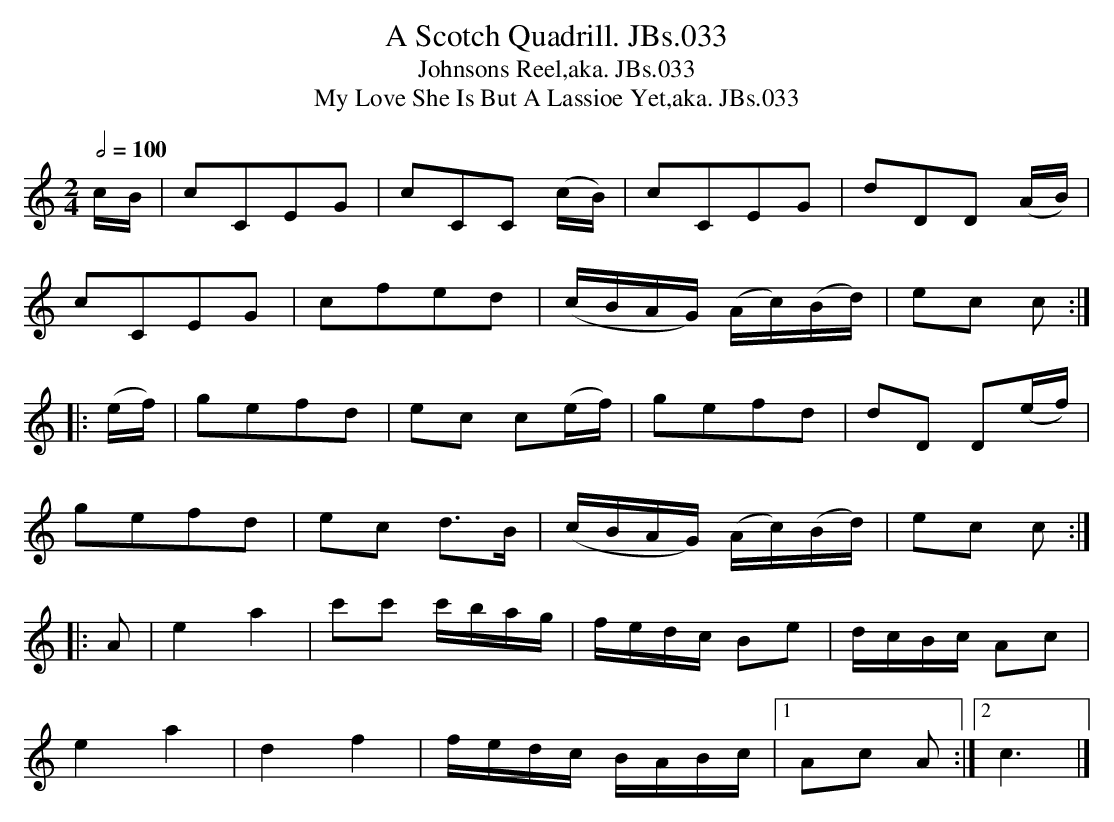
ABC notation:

X:1
T:A Scotch Quadrill. JBs.033
T:Johnsons Reel,aka. JBs.033
T:My Love She Is But A Lassioe Yet,aka. JBs.033
L:1/8
M:2/4
Q:1/2=100
K:C
c/B/|cCEG|cCC (c/B/)|cCEG|dDD (A/B/)|!
cCEG|cfed|(c/B/A/G/) (A/c/)(B/d/)|ec c:|!
|:(e/f/)|gefd|ec c(e/f/)|gefd|dD D(e/f/)|!
gefd|ec  d>B|(c/B/A/G/) ( A/c/)(B/d/)|ec c:|!
|:A|e2a2|c'c' c'/b/a/g/|f/e/d/c/ Be|d/c/B/c/ Ac|!
e2a2|d2f2|f/e/d/c/ B/A/B/c/|1Ac A:|2c3|]
